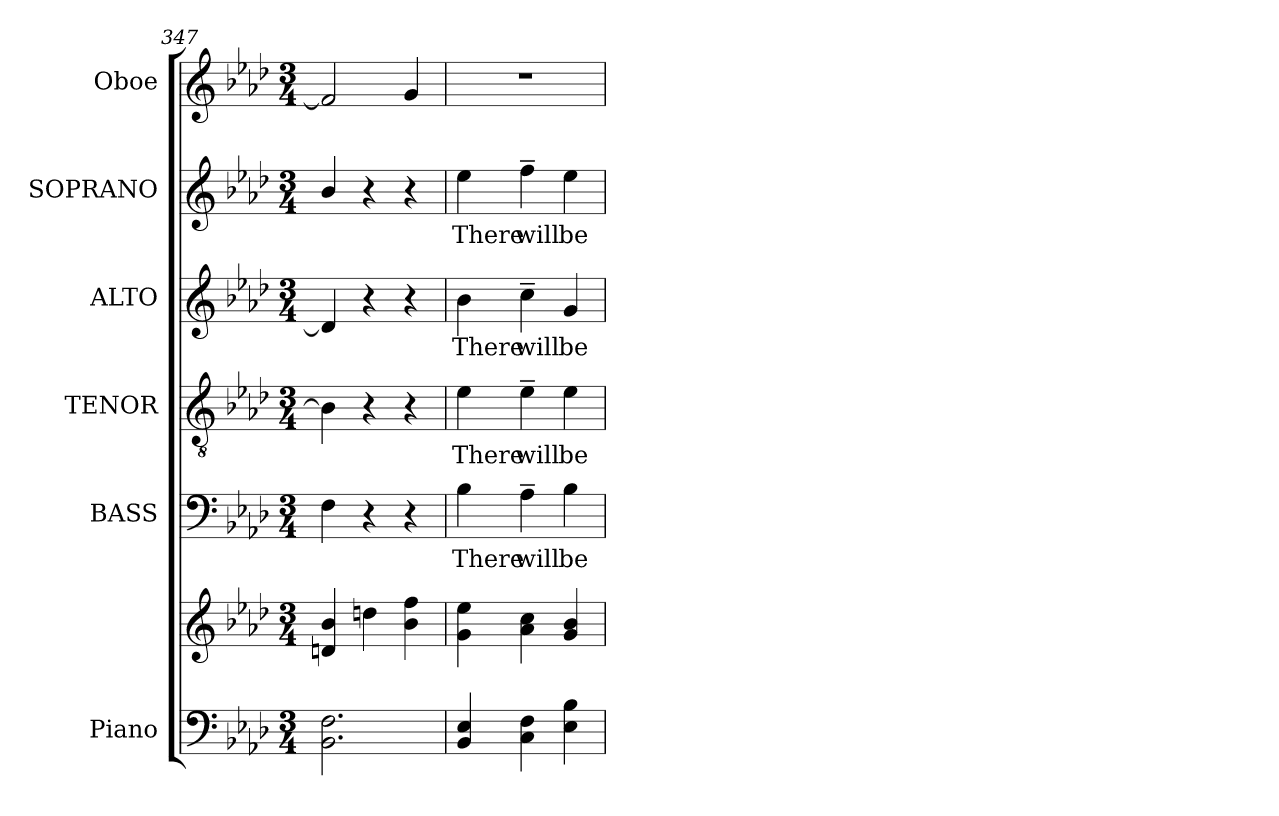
**kern	**kern	**kern	**text	**kern	**text	**kern	**text	**kern	**text	**kern
*part6	*part6	*part5	*part5	*part4	*part4	*part3	*part3	*part2	*part2	*part1
*staff7	*staff6	*staff5	*staff5	*staff4	*staff4	*staff3	*staff3	*staff2	*staff2	*staff1
*I"Piano	*	*I"BASS	*	*I"TENOR	*	*I"ALTO	*	*I"SOPRANO	*	*I"Oboe
*I'Pno.	*	*I'B.	*	*I'T.	*	*I'A.	*	*I'S.	*	*I'Ob.
!!LO:LB:g=z
*clefF4	*clefG2	*clefF4	*	*clefGv2	*	*clefG2	*	*clefG2	*	*clefG2
*	*	*	*	*ITrd7c12	*	*	*	*	*	*
*k[b-e-a-d-]	*k[b-e-a-d-]	*k[b-e-a-d-]	*	*k[b-e-a-d-]	*	*k[b-e-a-d-]	*	*k[b-e-a-d-]	*	*k[b-e-a-d-]
*A-:	*A-:	*A-:	*	*A-:	*	*A-:	*	*A-:	*	*A-:
*M3/4	*M3/4	*M3/4	*	*M3/4	*	*M3/4	*	*M3/4	*	*M3/4
=347	=347	=347	=347	=347	=347	=347	=347	=347	=347	=347
2.BB-i\ 2.Fi	4dni/ 4b-i	4Fi\	.	4BB-i\]	.	4di/]	.	4b-i/	.	2fi/]
.	4ddni\	4r	.	4r	.	4r	.	4r	.	.
.	4b-i\ 4ffi	4r	.	4r	.	4r	.	4r	.	4gi/
=348	=348	=348	=348	=348	=348	=348	=348	=348	=348	=348
!	!	!	!LO:LY:b:color=#000000	!	!	!	!	!	!	!
!	!	!	!	!	!LO:LY:b:color=#000000	!	!	!	!	!
!	!	!	!	!	!	!	!LO:LY:b:color=#000000	!	!	!
!	!	!	!	!	!	!	!	!	!LO:LY:b:color=#000000	!LO:N:vis=1
4BB-i/ 4E-i	4gi\ 4ee-i	4B-i\	There	4E-i\	There	4b-i\	There	4ee-i\	There	2.r
!	!	!	!LO:LY:b:color=#000000	!	!	!	!	!	!	!
!	!	!	!	!	!LO:LY:b:color=#000000	!	!	!	!	!
!	!	!	!	!	!	!	!LO:LY:b:color=#000000	!	!	!
!	!	!	!	!	!	!	!	!	!LO:LY:b:color=#000000	!
4Ci\ 4Fi	4a-i\ 4cci	4A-~i\	will	4E-~i\	will	4cc~i\	will	4ff~i\	will	.
!	!	!	!LO:LY:b:color=#000000	!	!	!	!	!	!	!
!	!	!	!	!	!LO:LY:b:color=#000000	!	!	!	!	!
!	!	!	!	!	!	!	!LO:LY:b:color=#000000	!	!	!
!	!	!	!	!	!	!	!	!	!LO:LY:b:color=#000000	!
4E-i\ 4B-i	4gi/ 4b-i	4B-i\	be	4E-i\	be	4gi/	be	4ee-i\	be	.
=	=	=	=	=	=	=	=	=	=	=
*-	*-	*-	*-	*-	*-	*-	*-	*-	*-	*-
